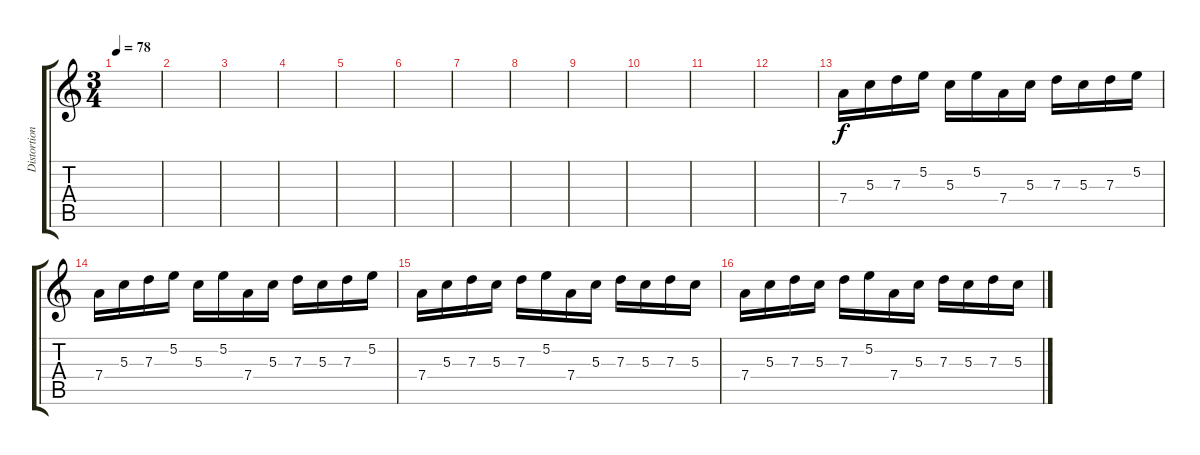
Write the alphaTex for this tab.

\track ("Distortion Guitar 1" "Distortion") {instrument distortionguitar}
\staff {score tabs}
\tuning (E4 B3 G3 D3 A2 D2) {hide}
\ts (3 4)
\tempo 78
\clef g2
\ks c
|
|
|
|
|
|
|
|
|
|
|
|
7.4.16 5.3.16 7.3.16 5.2.16 5.3.16 5.2.16 7.4.16 5.3.16 7.3.16 5.3.16 7.3.16 5.2.16 |
7.4.16 5.3.16 7.3.16 5.2.16 5.3.16 5.2.16 7.4.16 5.3.16 7.3.16 5.3.16 7.3.16 5.2.16 |
7.4.16 5.3.16 7.3.16 5.3.16 7.3.16 5.2.16 7.4.16 5.3.16 7.3.16 5.3.16 7.3.16 5.3.16 |
7.4.16 5.3.16 7.3.16 5.3.16 7.3.16 5.2.16 7.4.16 5.3.16 7.3.16 5.3.16 7.3.16 5.3.16
